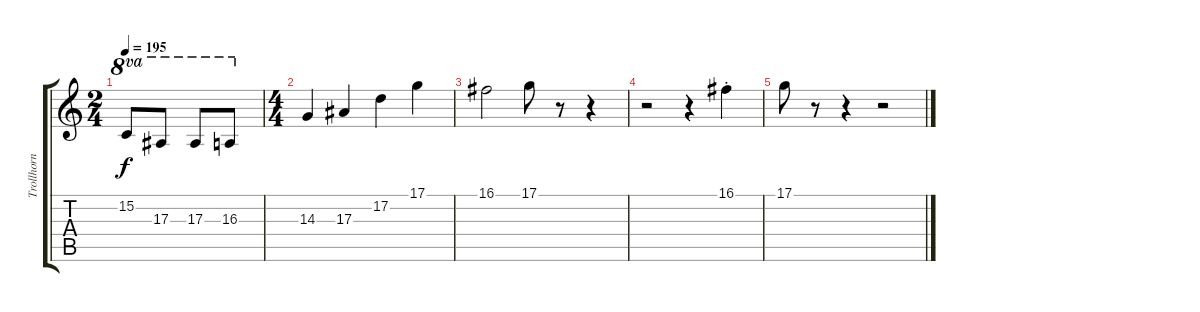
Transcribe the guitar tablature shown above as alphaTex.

\track ("Trollhorn" "Trollhorn") {instrument accordion}
\staff {score tabs}
\tuning (D4 A3 F3 C3 G2 D2) {hide}
\ts (2 4)
\tempo 195
\clef g2
\ks c
15.2.8{ot 8va dy f} 17.3.8{ot 8va} 17.3.8{ot 8va} 16.3.8{ot 8va} |
\ts (4 4)
14.3.4 17.3.4 17.2.4 17.1.4 |
16.1.2 17.1.8 r.8 r.4 |
r.2 r.4 16.1{st}.4 |
17.1.8 r.8 r.4 r.2
